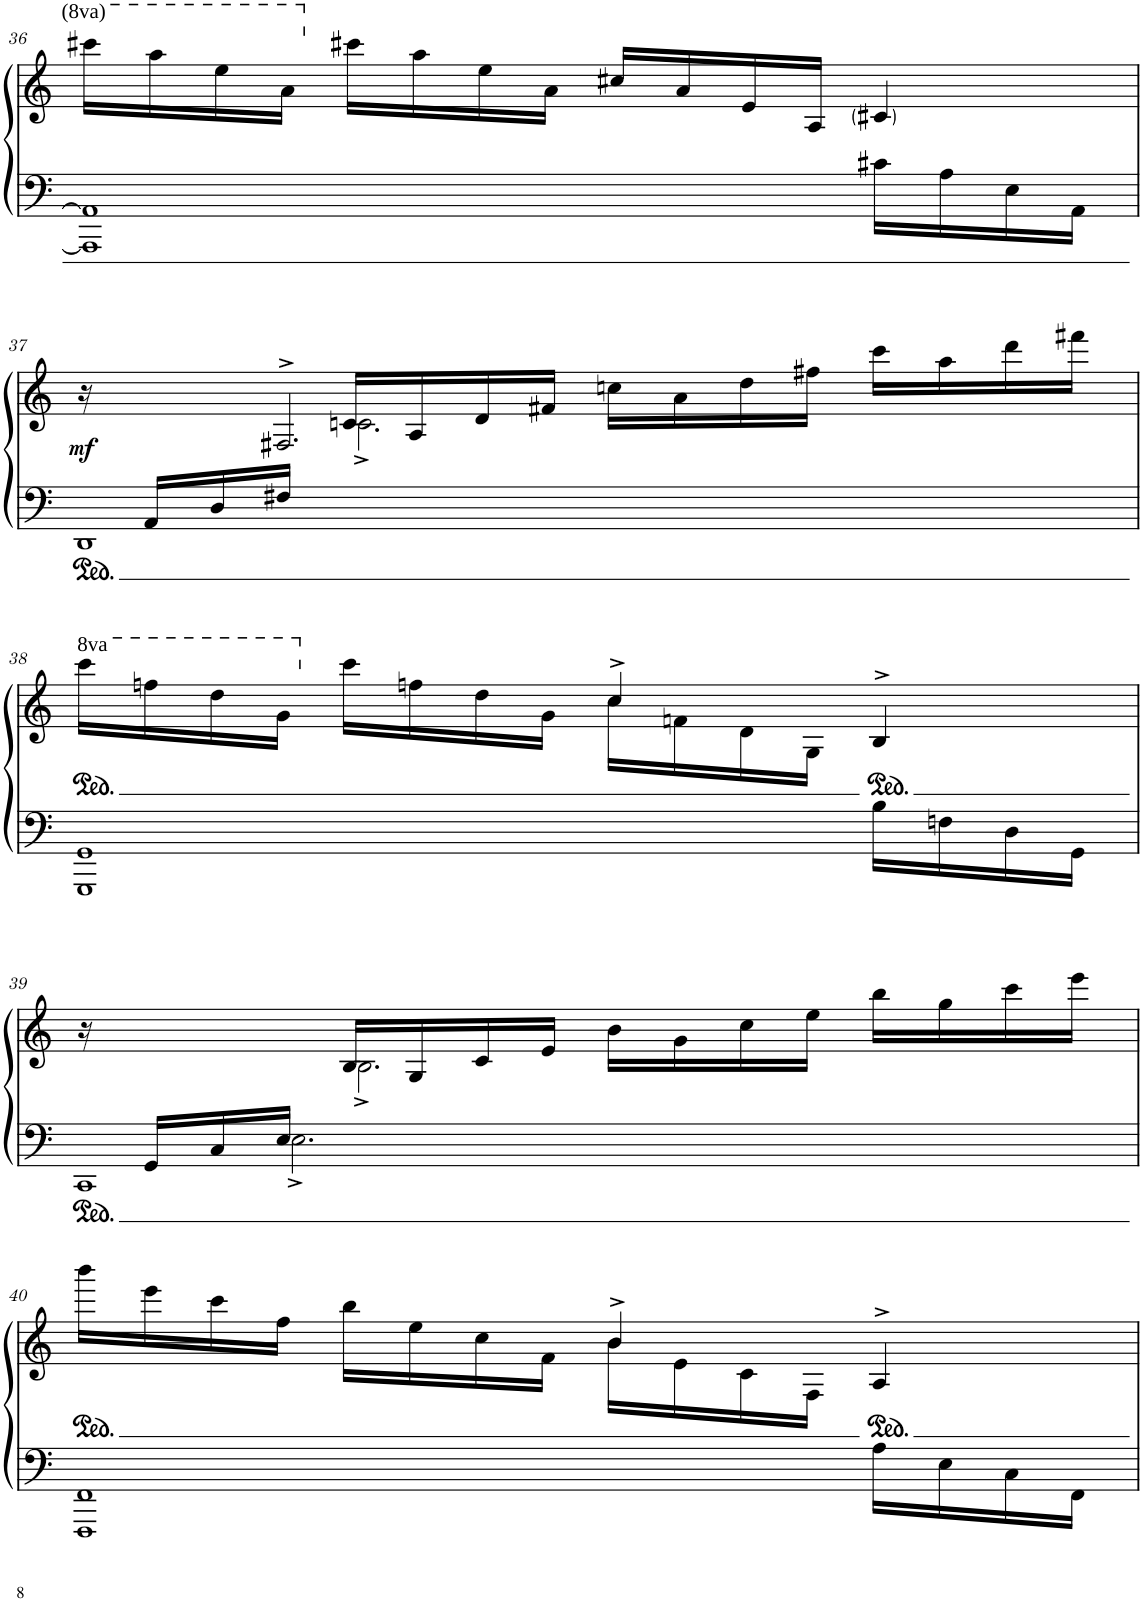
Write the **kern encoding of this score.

**kern	**kern	**dynam
*part1	*part1	*part1
*staff2	*staff1	*staff1/2
*I"Piano	*	*
*I'Pno	*	*
!!LO:PB:g=z
*clefF4	*clefG2	*
*k[]	*k[]	*
*M4/4	*M4/4	*
*met(c)	*met(c)	*
=36	=36	=36
*^	*^	*
2.ryy	1AAA] 1AA]	16cccc#X\LL	2.ryy	.
.	.	16aaa\	.	.
.	.	16eee\	.	.
.	.	16aa\JJ	.	.
.	.	16ccc#X\LL	.	.
.	.	16aa\	.	.
.	.	16ee\	.	.
.	.	16a\JJ	.	.
.	.	16cc#X/LL	.	.
.	.	16a/	.	.
.	.	16e/	.	.
.	.	16A/JJ	.	.
16c#X\LL	.	4ryy	4c#X/	.
16A\	.	.	.	.
16E\	.	.	.	.
16AA\JJ	.	.	.	.
!!LO:LB:g=z
=37	=37	=37	=37	=37
*	*	*	*^	*
!	!	!	!	!	!LO:DY:b
16ryy	1DD	16r	4ryy	8.ryy	mf
16AA/LL	.	8.ryy	.	.	.
16D/	.	.	.	.	.
16F#X/JJ	.	.	.	2.F#X^/	.
2.ryy	.	16c/LL	2.cn^\	.	.
.	.	16A/	.	.	.
.	.	16d/	.	.	.
.	.	16f#X/JJ	.	.	.
.	.	16ccn\LL	.	.	.
.	.	16a\	.	.	.
.	.	16dd\	.	.	.
.	.	16ff#X\JJ	.	.	.
.	.	16ccc\LL	.	.	.
.	.	16aa\	.	.	.
.	.	16ddd\	.	.	.
.	.	16fff#X\JJ	.	16ryy	.
*	*	*v	*v	*v	*
!!LO:LB:g=z
=38	=38	=38	=38
*	*	*8va	*
*	*	*^	*
2.ryy	1GGG 1GG	16cccc\LL	2ryy	.
.	.	16fffn\	.	.
.	.	16ddd\	.	.
.	.	16gg\JJ	.	.
*	*	*X8va	*	*
.	.	16ccc\LL	.	.
.	.	16ffn\	.	.
.	.	16dd\	.	.
.	.	16g\JJ	.	.
.	.	16cc\LL	4cc^/	.
.	.	16fn\	.	.
.	.	16d\	.	.
.	.	16G\JJ	.	.
16B\LL	.	4ryy	4B^/	.
16Fn\	.	.	.	.
16D\	.	.	.	.
16GG\JJ	.	.	.	.
!!LO:LB:g=z	!!
=39	=39	=39	=39	=39
*	*^	*	*	*
16ryy	8.ryy	1CC	16r	4ryy	.
16GG/LL	.	.	8.ryy	.	.
16C/	.	.	.	.	.
16E/JJ	2.E^\	.	.	.	.
2.ryy	.	.	16B/LL	2.B^\	.
.	.	.	16G/	.	.
.	.	.	16c/	.	.
.	.	.	16e/JJ	.	.
.	.	.	16b\LL	.	.
.	.	.	16g\	.	.
.	.	.	16cc\	.	.
.	.	.	16ee\JJ	.	.
.	.	.	16bb\LL	.	.
.	.	.	16gg\	.	.
.	.	.	16ccc\	.	.
.	16ryy	.	16eee\JJ	.	.
*	*v	*v	*	*	*
!!LO:LB:g=z	!!
=40	=40	=40	=40	=40
2.ryy	1FFF 1FF	16bbb\LL	2ryy	.
.	.	16eee\	.	.
.	.	16ccc\	.	.
.	.	16ff\JJ	.	.
.	.	16bb\LL	.	.
.	.	16ee\	.	.
.	.	16cc\	.	.
.	.	16f\JJ	.	.
.	.	16b\LL	4b^/	.
.	.	16e\	.	.
.	.	16c\	.	.
.	.	16F\JJ	.	.
16A\LL	.	4ryy	4A^/	.
16E\	.	.	.	.
16C\	.	.	.	.
16FF\JJ	.	.	.	.
*v	*v	*	*	*
*	*v	*v	*
=	=	=
*-	*-	*-
